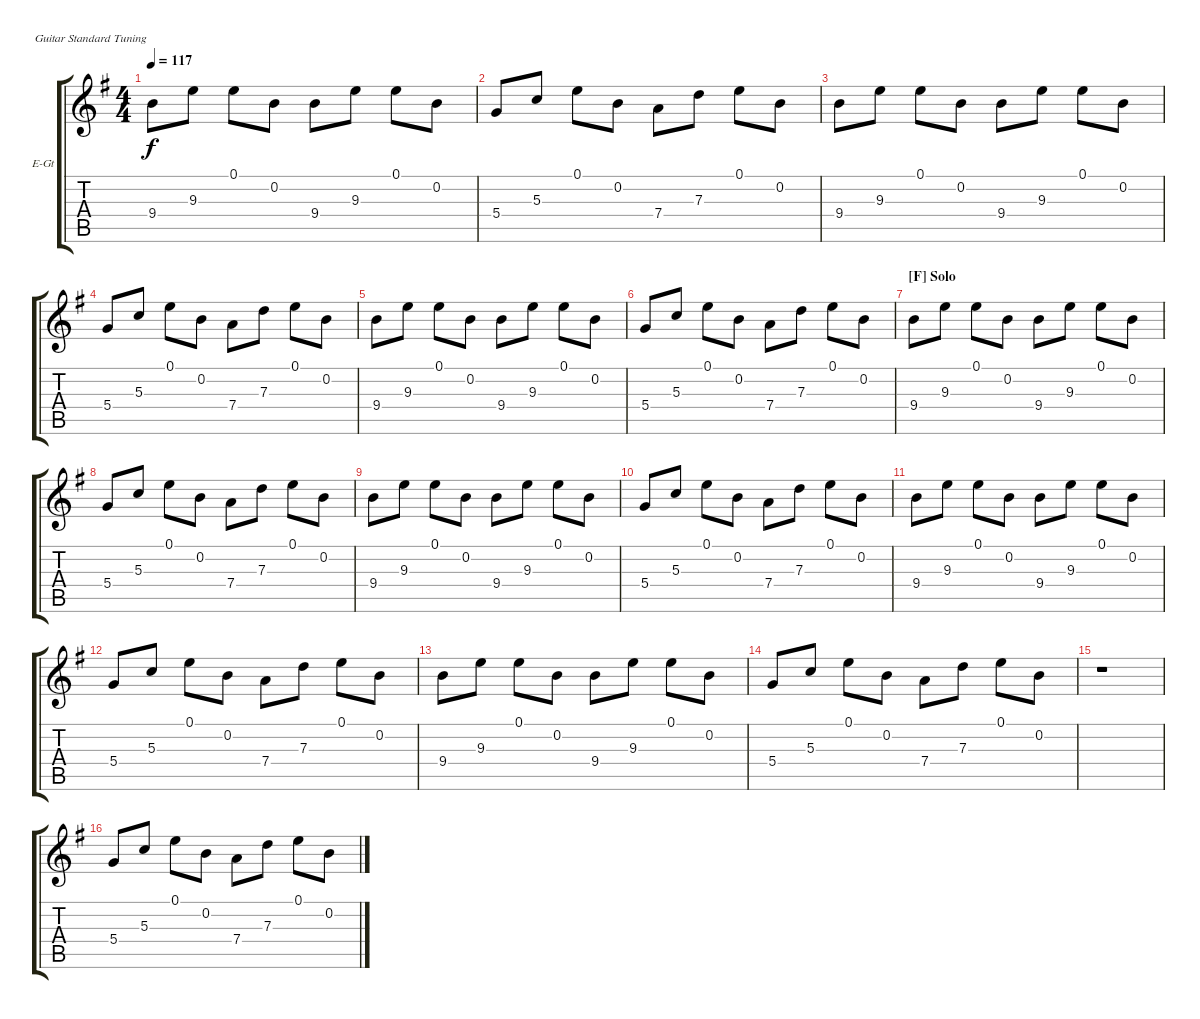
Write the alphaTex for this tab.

\defaultSystemsLayout 4
\bracketExtendMode groupsimilarinstruments
\firstSystemTrackNameOrientation horizontal
\otherSystemsTrackNameOrientation horizontal
\track ("Guitar 1" "E-Gt") {instrument distortionguitar}
\staff {score tabs}
\tuning (E4 B3 G3 D3 A2 E2)
\ts (4 4)
\tempo 117
\clef g2
\scale
1.03909
\ks g
9.4.8{dy f} 9.3.8 0.1.8 0.2.8 9.4.8 9.3.8 0.1.8 0.2.8 |
\scale
0.960908 5.4.8 5.3.8 0.1.8 0.2.8 7.4.8 7.3.8 0.1.8 0.2.8 |
\scale
1.03909 9.4.8 9.3.8 0.1.8 0.2.8 9.4.8 9.3.8 0.1.8 0.2.8 |
\scale
0.960908 5.4.8 5.3.8 0.1.8 0.2.8 7.4.8 7.3.8 0.1.8 0.2.8 |
\scale
1.03909 9.4.8 9.3.8 0.1.8 0.2.8 9.4.8 9.3.8 0.1.8 0.2.8 |
\scale
0.960908 5.4.8 5.3.8 0.1.8 0.2.8 7.4.8 7.3.8 0.1.8 0.2.8 |
\section ("F" "Solo")
\scale
1.03909 9.4.8 9.3.8 0.1.8 0.2.8 9.4.8 9.3.8 0.1.8 0.2.8 |
\scale
0.960908 5.4.8 5.3.8 0.1.8 0.2.8 7.4.8 7.3.8 0.1.8 0.2.8 |
\scale
1.03909 9.4.8 9.3.8 0.1.8 0.2.8 9.4.8 9.3.8 0.1.8 0.2.8 |
\scale
0.960908 5.4.8 5.3.8 0.1.8 0.2.8 7.4.8 7.3.8 0.1.8 0.2.8 |
\scale
1.03909 9.4.8 9.3.8 0.1.8 0.2.8 9.4.8 9.3.8 0.1.8 0.2.8 |
\scale
0.960908 5.4.8 5.3.8 0.1.8 0.2.8 7.4.8 7.3.8 0.1.8 0.2.8 |
\scale
1.03909 9.4.8 9.3.8 0.1.8 0.2.8 9.4.8 9.3.8 0.1.8 0.2.8 |
\scale
0.960908 5.4.8 5.3.8 0.1.8 0.2.8 7.4.8 7.3.8 0.1.8 0.2.8 |
\scale
1.03909 r.1 |
\scale
0.960908 5.4.8 5.3.8 0.1.8 0.2.8 7.4.8 7.3.8 0.1.8 0.2.8
